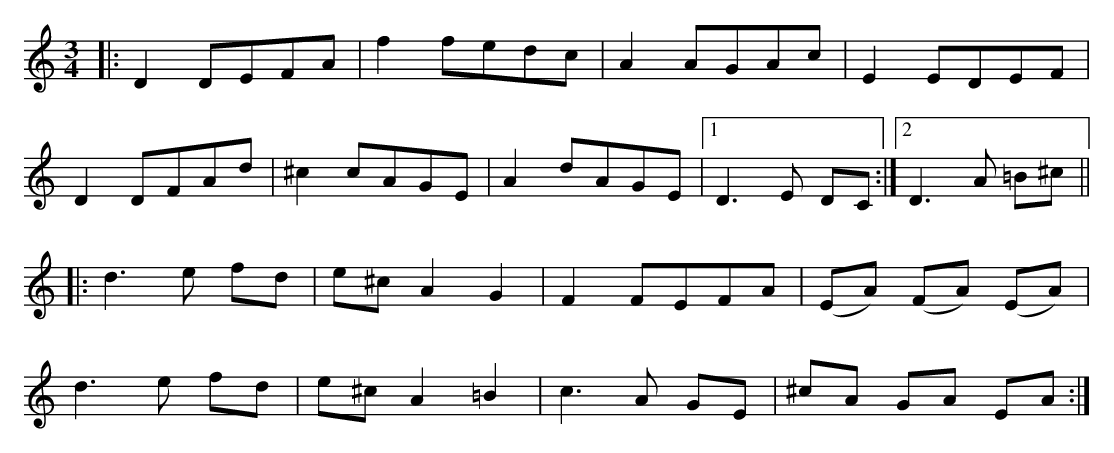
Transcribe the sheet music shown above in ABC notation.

X:1
M:3/4
K:Ddor
|:D2 DEFA|f2 fedc|A2 AGAc|E2 EDEF|
D2 DFAd|^c2 cAGE|A2 dAGE|1 D3 E DC:|2 D3 A =B^c||
|:d3 e fd|e^c A2 G2|F2 FEFA|(EA) (FA) (EA)|
d3 e fd|e^c A2 =B2|c3 A GE|^cA GA EA:|
